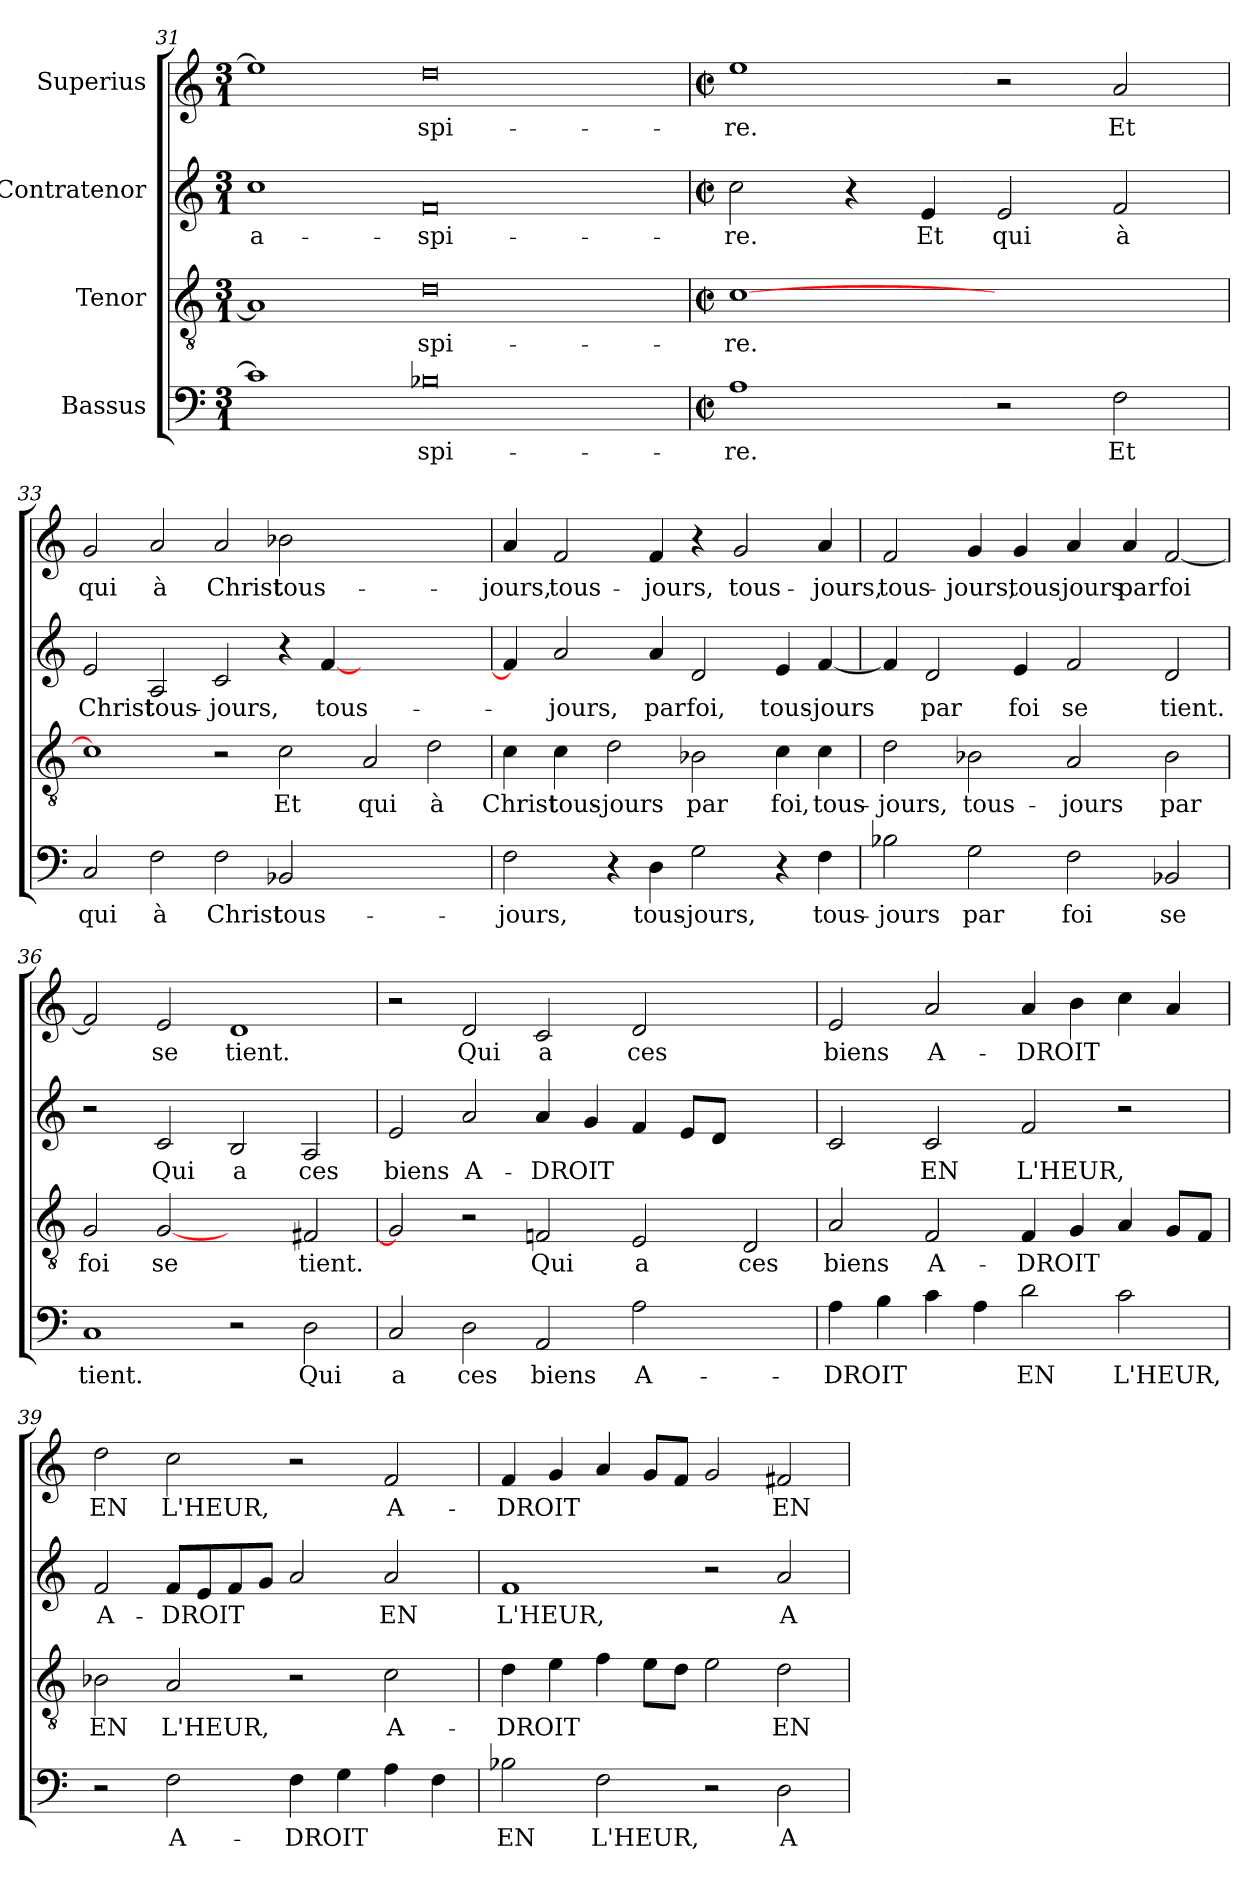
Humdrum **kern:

**kern	**text	**kern	**text	**kern	**text	**kern	**text
*part4	*part4	*part3	*part3	*part2	*part2	*part1	*part1
*staff4	*staff4	*staff3	*staff3	*staff2	*staff2	*staff1	*staff1
*I"Bassus	*	*I"Tenor	*	*I"Contratenor	*	*I"Superius	*
*clefF4	*	*clefGv2	*	*clefG2	*	*clefG2	*
*k[]	*	*k[]	*	*k[]	*	*k[]	*
*C:	*	*C:	*	*C:	*	*C:	*
*M3/1	*	*M3/1	*	*M3/1	*	*M3/1	*
=31	=31	=31	=31	=31	=31	=31	=31
1c\]	.	1A/]	.	1cc\	a-	1ee\]	.
0B-X\	-spi-	0d\	-spi-	0f/	-spi-	0dd\	-spi-
=32	=32	=32	=32	=32	=32	=32	=32
*M2/2	*	*M2/2	*	*M2/2	*	*M2/2	*
*met(c|)	*	*met(c|)	*	*met(c|)	*	*met(c|)	*
1A\	-re.	[1c\	-re.	2cc\	-re.	1ee\	-re.
.	.	.	.	4r	.	.	.
.	.	.	.	4e/	Et	.	.
2r	.	1ryy	.	2e/	qui	2r	.
2F\	Et	.	.	2f/	à	2a/	Et
=33	=33	=33	=33	=33	=33	=33	=33
2C/	qui	1c\]	.	2e/	Christ	2g/	qui
2F\	à	.	.	2A/	tous-	2a/	à
2F\	Christ	2r	.	2c/	-jours,	2a/	Christ
2BB-X/	tous-	2c\	Et	4r	.	2b-X\	tous-
.	.	.	.	[4f/	tous-	.	.
1ryy	.	2A/	qui	1ryy	.	1ryy	.
.	.	2d\	à	.	.	.	.
=34	=34	=34	=34	=34	=34	=34	=34
2F\	-jours,	4c\	Christ	4f/]	.	4a/	-jours,
.	.	4c\	tous-	2a/	-jours,	2f/	tous-
4r	.	2d\	-jours	.	.	.	.
4D\	tous-	.	.	4a/	par	4f/	-jours,
2G\	-jours,	2B-X\	par	2d/	foi,	4r	.
.	.	.	.	.	.	2g/	tous-
4r	.	4c\	foi,	4e/	tous-	.	.
4F\	tous-	4c\	tous-	[4f/	-jours	4a/	-jours,
!!LO:LB:g=z
=35	=35	=35	=35	=35	=35	=35	=35
2B-X\	-jours	2d\	-jours,	4f/]	.	2f/	tous-
.	.	.	.	2d/	par	.	.
2G\	par	2B-X\	tous-	.	.	4g/	-jours,
.	.	.	.	4e/	foi	4g/	tous-
2F\	foi	2A/	-jours	2f/	se	4a/	-jours
.	.	.	.	.	.	4a/	par
2BB-/	se	2B-\	par	2d/	tient.	[2f/	foi
=36	=36	=36	=36	=36	=36	=36	=36
1C/	tient.	2G/	foi	2r	.	2f/]	.
.	.	[2G/	se	2c/	Qui	2e/	se
2r	.	2ryy	.	2B/	a	1d/	tient.
2D\	Qui	2F#X/	tient.	2A/	ces	.	.
=37	=37	=37	=37	=37	=37	=37	=37
2C/	a	2G/]	.	2e/	biens	2r	.
2D\	ces	2r	.	2a/	A-	2d/	Qui
2AA/	biens	2Fn/	Qui	4a/	-DROIT	2c/	a
.	.	.	.	4g/	.	.	.
2A\	A-	2E/	a	4f/	.	2d/	ces
.	.	.	.	8e/L	.	.	.
.	.	.	.	8d/J	.	.	.
2ryy	.	2D/	ces	2ryy	.	2ryy	.
=38	=38	=38	=38	=38	=38	=38	=38
4A\	-DROIT	2A/	biens	2c/	.	2e/	biens
4B\	.	.	.	.	.	.	.
4c\	.	2F/	A-	2c/	EN	2a/	A-
4A\	.	.	.	.	.	.	.
2d\	EN	4F/	-DROIT	2f/	L'HEUR,	4a/	-DROIT
.	.	4G/	.	.	.	4b\	.
2c\	L'HEUR,	4A/	.	2r	.	4cc\	.
.	.	8G/L	.	.	.	4a/	.
.	.	8F/J	.	.	.	.	.
!!LO:PB:g=z
=39	=39	=39	=39	=39	=39	=39	=39
2r	.	2B-X\	EN	2f/	A-	2dd\	EN
2F\	A-	2A/	L'HEUR,	8f/L	-DROIT	2cc\	L'HEUR,
.	.	.	.	8e/	.	.	.
.	.	.	.	8f/	.	.	.
.	.	.	.	8g/J	.	.	.
4F\	-DROIT	2r	.	2a/	.	2r	.
4G\	.	.	.	.	.	.	.
4A\	.	2c\	A-	2a/	EN	2f/	A-
4F\	.	.	.	.	.	.	.
=40	=40	=40	=40	=40	=40	=40	=40
2B-X\	EN	4d\	-DROIT	1f/	L'HEUR,	4f/	-DROIT
.	.	4e\	.	.	.	4g/	.
2F\	L'HEUR,	4f\	.	.	.	4a/	.
.	.	8e\L	.	.	.	8g/L	.
.	.	8d\J	.	.	.	8f/J	.
2r	.	2e\	.	2r	.	2g/	.
2D\	A-	2d\	EN	2a/	A-	2f#X/	EN
=	=	=	=	=	=	=	=
*-	*-	*-	*-	*-	*-	*-	*-
